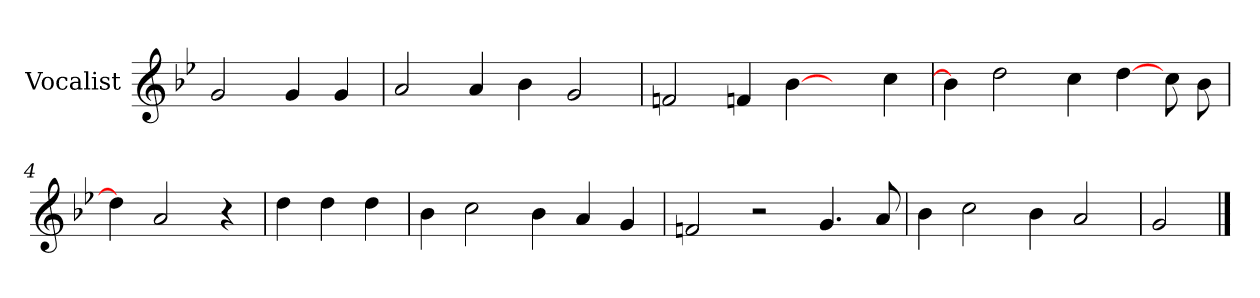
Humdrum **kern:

**kern
*part1
*staff1
*I"Vocalist
*k[b-e-]
*g:
=
2g
4g
4g
=1
2a
4a
4b-
2g
=2
2fn
4fn
[4b-
4ryy
4cc
=3
4b-]
2dd
4cc
[4dd
8cc
8b-
=4
4dd]
2a
4r
=5
4dd
4dd
4dd
=6
4b-
2cc
4b-
4a
4g
=7
2fn
2r
4.g
8a
=8
4b-
2cc
4b-
2a
=9
2g
==
*-
